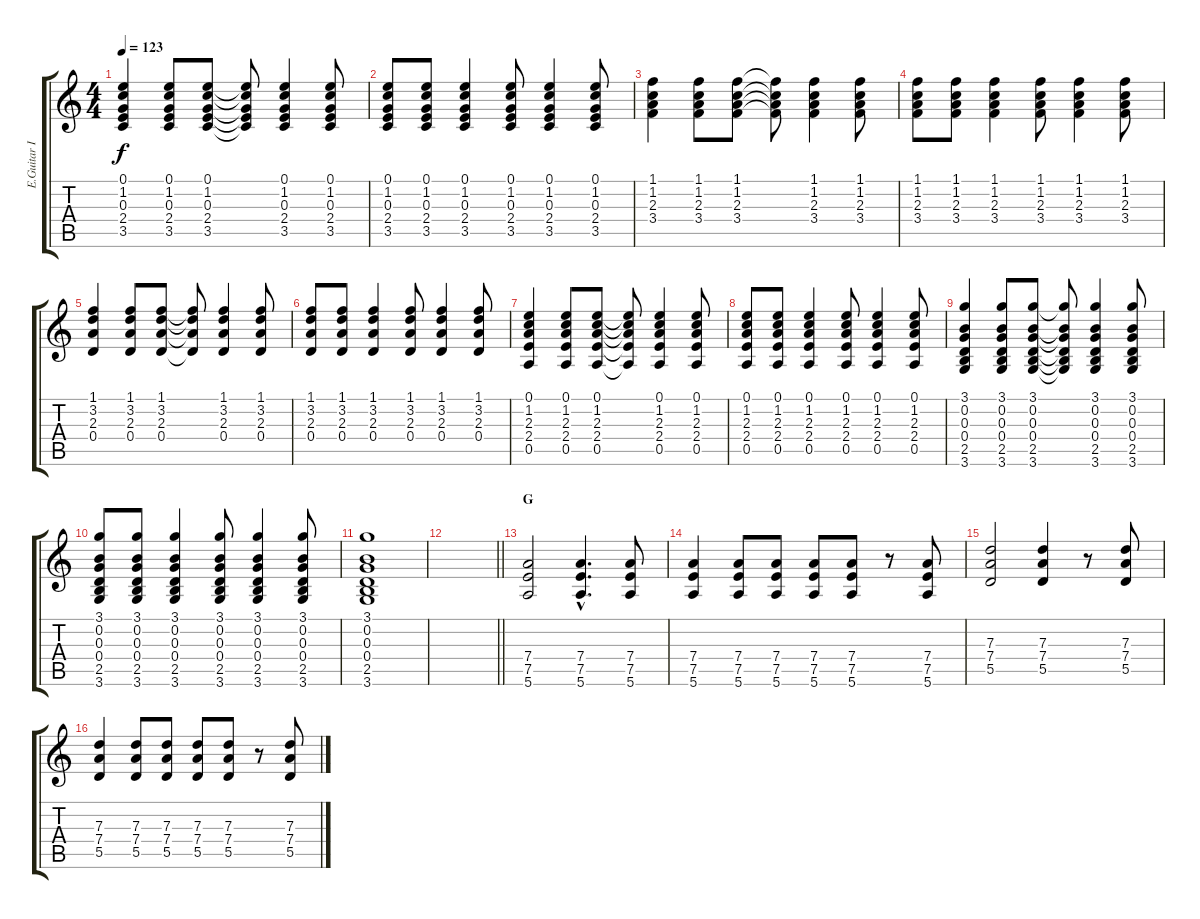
\track ("E.Guitar II" "E.Guitar I") {instrument acousticguitarsteel}
\staff {score tabs}
\tuning (E4 B3 G3 D3 A2 E2) {hide}
\ts (4 4)
\tempo 123
\clef g2
\ks c
(0.1 1.2 0.3 2.4 3.5).4{dy f} (0.1 1.2 0.3 2.4 3.5).8 (0.1 1.2 0.3 2.4 3.5).8 (0.1{t} 1.2{t} 0.3{t} 2.4{t} 3.5{t}).8 (0.1 1.2 0.3 2.4 3.5).4 (0.1 1.2 0.3 2.4 3.5).8 |
(0.1 1.2 0.3 2.4 3.5).8 (0.1 1.2 0.3 2.4 3.5).8 (0.1 1.2 0.3 2.4 3.5).4 (0.1 1.2 0.3 2.4 3.5).8 (0.1 1.2 0.3 2.4 3.5).4 (0.1 1.2 0.3 2.4 3.5).8 |
(1.1 1.2 2.3 3.4).4 (1.1 1.2 2.3 3.4).8 (1.1 1.2 2.3 3.4).8 (1.1{t} 1.2{t} 2.3{t} 3.4{t}).8 (1.1 1.2 2.3 3.4).4 (1.1 1.2 2.3 3.4).8 |
(1.1 1.2 2.3 3.4).8 (1.1 1.2 2.3 3.4).8 (1.1 1.2 2.3 3.4).4 (1.1 1.2 2.3 3.4).8 (1.1 1.2 2.3 3.4).4 (1.1 1.2 2.3 3.4).8 |
(1.1 3.2 2.3 0.4).4 (1.1 3.2 2.3 0.4).8 (1.1 3.2 2.3 0.4).8 (1.1{t} 3.2{t} 2.3{t} 0.4{t}).8 (1.1 3.2 2.3 0.4).4 (1.1 3.2 2.3 0.4).8 |
(1.1 3.2 2.3 0.4).8 (1.1 3.2 2.3 0.4).8 (1.1 3.2 2.3 0.4).4 (1.1 3.2 2.3 0.4).8 (1.1 3.2 2.3 0.4).4 (1.1 3.2 2.3 0.4).8 |
(0.1 1.2 2.3 2.4 0.5).4 (0.1 1.2 2.3 2.4 0.5).8 (0.1 1.2 2.3 2.4 0.5).8 (0.1{t} 1.2{t} 2.3{t} 2.4{t} 0.5{t}).8 (0.1 1.2 2.3 2.4 0.5).4 (0.1 1.2 2.3 2.4 0.5).8 |
(0.1 1.2 2.3 2.4 0.5).8 (0.1 1.2 2.3 2.4 0.5).8 (0.1 1.2 2.3 2.4 0.5).4 (0.1 1.2 2.3 2.4 0.5).8 (0.1 1.2 2.3 2.4 0.5).4 (0.1 1.2 2.3 2.4 0.5).8 |
(3.1 0.2 0.3 0.4 2.5 3.6).4 (3.1 0.2 0.3 0.4 2.5 3.6).8 (3.1 0.2 0.3 0.4 2.5 3.6).8 (3.1{t} 0.2{t} 0.3{t} 0.4{t} 2.5{t} 3.6{t}).8 (3.1 0.2 0.3 0.4 2.5 3.6).4 (3.1 0.2 0.3 0.4 2.5 3.6).8 |
(3.1 0.2 0.3 0.4 2.5 3.6).8 (3.1 0.2 0.3 0.4 2.5 3.6).8 (3.1 0.2 0.3 0.4 2.5 3.6).4 (3.1 0.2 0.3 0.4 2.5 3.6).8 (3.1 0.2 0.3 0.4 2.5 3.6).4 (3.1 0.2 0.3 0.4 2.5 3.6).8 |
(3.1 0.2 0.3 0.4 2.5 3.6).1 |
\barLineRight lightlight
|
\section ("" "G")
(7.4 7.5 5.6).2{instrument distortionguitar} (7.4{hac} 7.5{hac} 5.6{hac}).4{d} (7.4 7.5 5.6).8 |
(7.4 7.5 5.6).4 (7.4 7.5 5.6).8 (7.4 7.5 5.6).8 (7.4 7.5 5.6).8 (7.4 7.5 5.6).8 r.8 (7.4 7.5 5.6).8 |
(7.3 7.4 5.5).2 (7.3 7.4 5.5).4 r.8 (7.3 7.4 5.5).8 |
(7.3 7.4 5.5).4 (7.3 7.4 5.5).8 (7.3 7.4 5.5).8 (7.3 7.4 5.5).8 (7.3 7.4 5.5).8 r.8 (7.3 7.4 5.5).8
